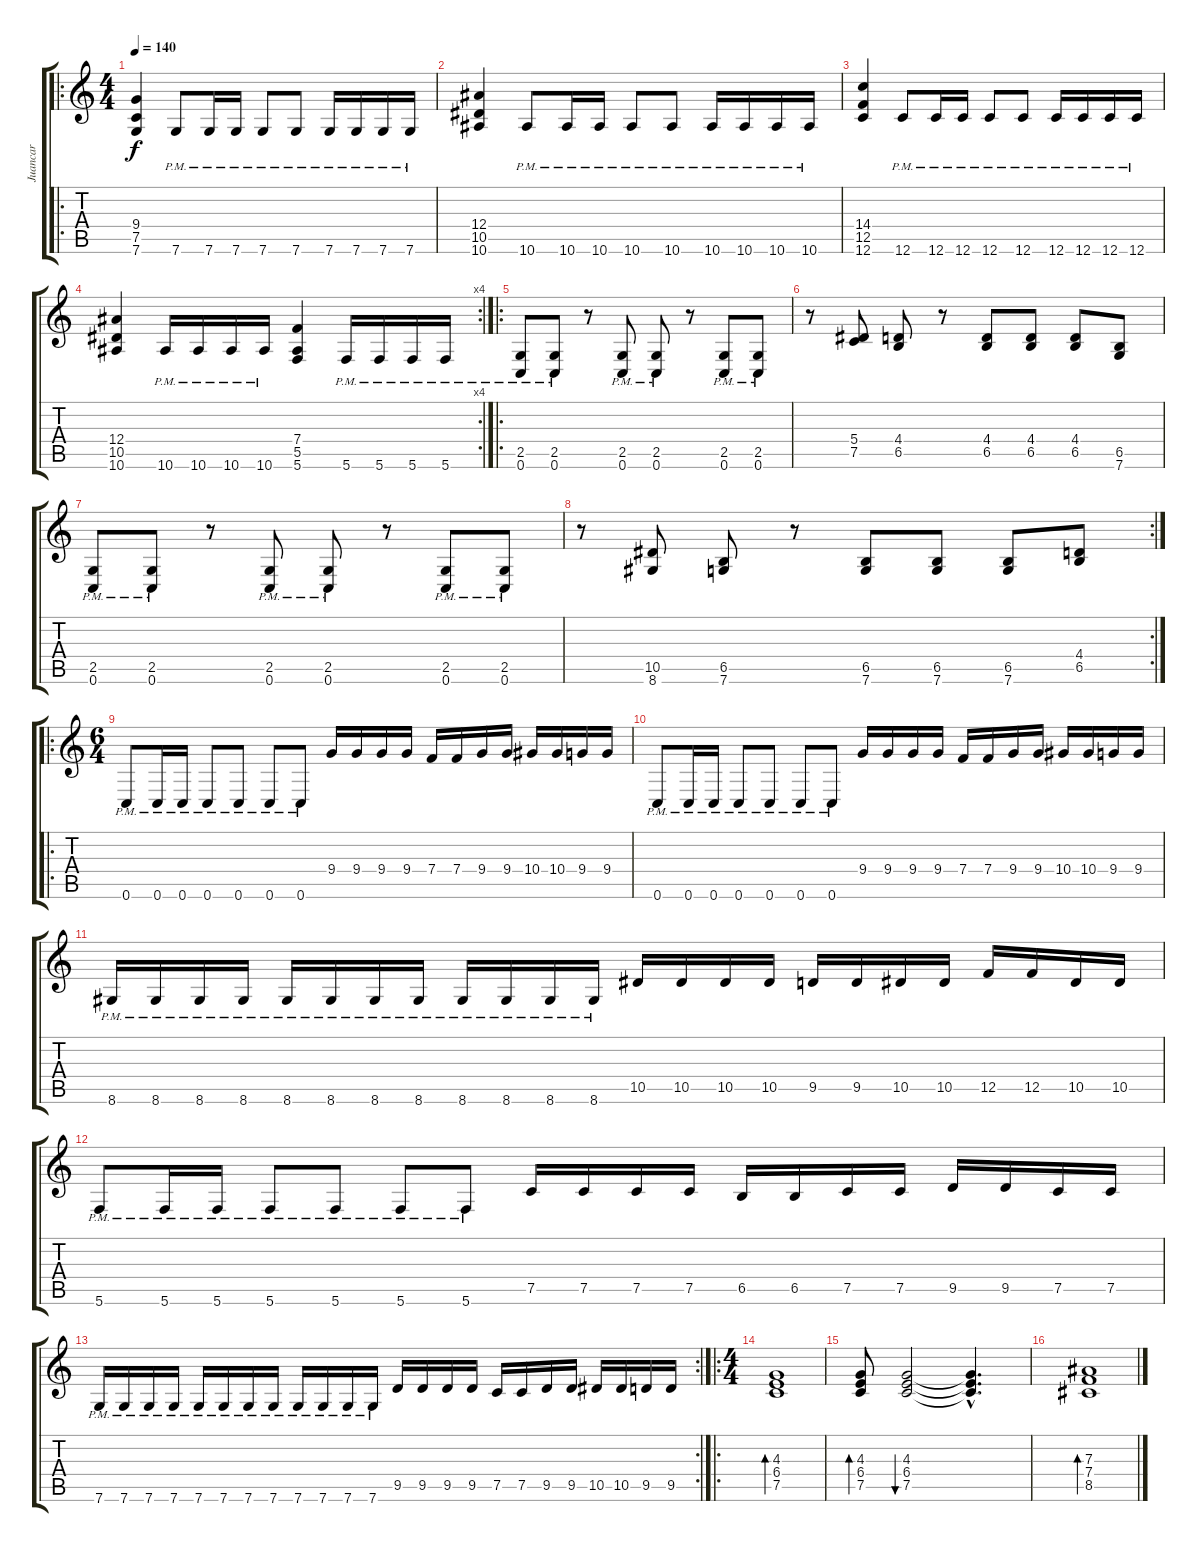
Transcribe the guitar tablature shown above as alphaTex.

\track ("Juancar" "Juancar") {instrument distortionguitar}
\staff {score tabs}
\tuning (C4 G3 Eb3 Bb2 F2 C2) {hide}
\ro
\ts (4 4)
\tempo 140
\clef g2
\ks c
(9.4 7.5 7.6).4{dy f} 7.6{pm}.8 7.6{pm}.16 7.6{pm}.16 7.6{pm}.8 7.6{pm}.8 7.6{pm}.16 7.6{pm}.16 7.6{pm}.16 7.6{pm}.16 |
(12.4 10.5 10.6).4 10.6{pm}.8 10.6{pm}.16 10.6{pm}.16 10.6{pm}.8 10.6{pm}.8 10.6{pm}.16 10.6{pm}.16 10.6{pm}.16 10.6{pm}.16 |
(14.4 12.5 12.6).4 12.6{pm}.8 12.6{pm}.16 12.6{pm}.16 12.6{pm}.8 12.6{pm}.8 12.6{pm}.16 12.6{pm}.16 12.6{pm}.16 12.6{pm}.16 |
\rc 4
(12.4 10.5 10.6).4 10.6{pm}.16 10.6{pm}.16 10.6{pm}.16 10.6{pm}.16 (7.4 5.5 5.6).4 5.6{pm}.16 5.6{pm}.16 5.6{pm}.16 5.6{pm}.16 |
\ro
(2.5{pm} 0.6{pm}).8 (2.5{pm} 0.6{pm}).8 r.8 (2.5{pm} 0.6{pm}).8 (2.5{pm} 0.6{pm}).8 r.8 (2.5{pm} 0.6{pm}).8 (2.5{pm} 0.6{pm}).8 |
r.8 (5.4 7.5).8 (4.4 6.5).8 r.8 (4.4 6.5).8 (4.4 6.5).8 (4.4 6.5).8 (6.5 7.6).8 |
(2.5{pm} 0.6{pm}).8 (2.5{pm} 0.6{pm}).8 r.8 (2.5{pm} 0.6{pm}).8 (2.5{pm} 0.6{pm}).8 r.8 (2.5{pm} 0.6{pm}).8 (2.5{pm} 0.6{pm}).8 |
\rc 2
r.8 (10.5 8.6).8 (6.5 7.6).8 r.8 (6.5 7.6).8 (6.5 7.6).8 (6.5 7.6).8 (4.4 6.5).8 |
\ro
\ts (6 4)
0.6{pm}.8 0.6{pm}.16 0.6{pm}.16 0.6{pm}.8 0.6{pm}.8 0.6{pm}.8 0.6{pm}.8 9.4.16 9.4.16 9.4.16 9.4.16 7.4.16 7.4.16 9.4.16 9.4.16 10.4.16 10.4.16 9.4.16 9.4.16 |
0.6{pm}.8 0.6{pm}.16 0.6{pm}.16 0.6{pm}.8 0.6{pm}.8 0.6{pm}.8 0.6{pm}.8 9.4.16 9.4.16 9.4.16 9.4.16 7.4.16 7.4.16 9.4.16 9.4.16 10.4.16 10.4.16 9.4.16 9.4.16 |
8.6{pm}.16 8.6{pm}.16 8.6{pm}.16 8.6{pm}.16 8.6{pm}.16 8.6{pm}.16 8.6{pm}.16 8.6{pm}.16 8.6{pm}.16 8.6{pm}.16 8.6{pm}.16 8.6{pm}.16 10.5.16 10.5.16 10.5.16 10.5.16 9.5.16 9.5.16 10.5.16 10.5.16 12.5.16 12.5.16 10.5.16 10.5.16 |
5.6{pm}.8 5.6{pm}.16 5.6{pm}.16 5.6{pm}.8 5.6{pm}.8 5.6{pm}.8 5.6{pm}.8 7.5.16 7.5.16 7.5.16 7.5.16 6.5.16 6.5.16 7.5.16 7.5.16 9.5.16 9.5.16 7.5.16 7.5.16 |
\rc 2
7.6{pm}.16 7.6{pm}.16 7.6{pm}.16 7.6{pm}.16 7.6{pm}.16 7.6{pm}.16 7.6{pm}.16 7.6{pm}.16 7.6{pm}.16 7.6{pm}.16 7.6{pm}.16 7.6{pm}.16 9.5.16 9.5.16 9.5.16 9.5.16 7.5.16 7.5.16 9.5.16 9.5.16 10.5.16 10.5.16 9.5.16 9.5.16 |
\ro
\ts (4 4)
(4.3 6.4 7.5).1{bd 60} |
(4.3 6.4 7.5).8{bd 120} (4.3 6.4 7.5).2{bu 120} (4.3{hac t} 6.4{hac t} 7.5{hac t}).4{d} |
(7.3 7.4 8.5).1{bd 60}
